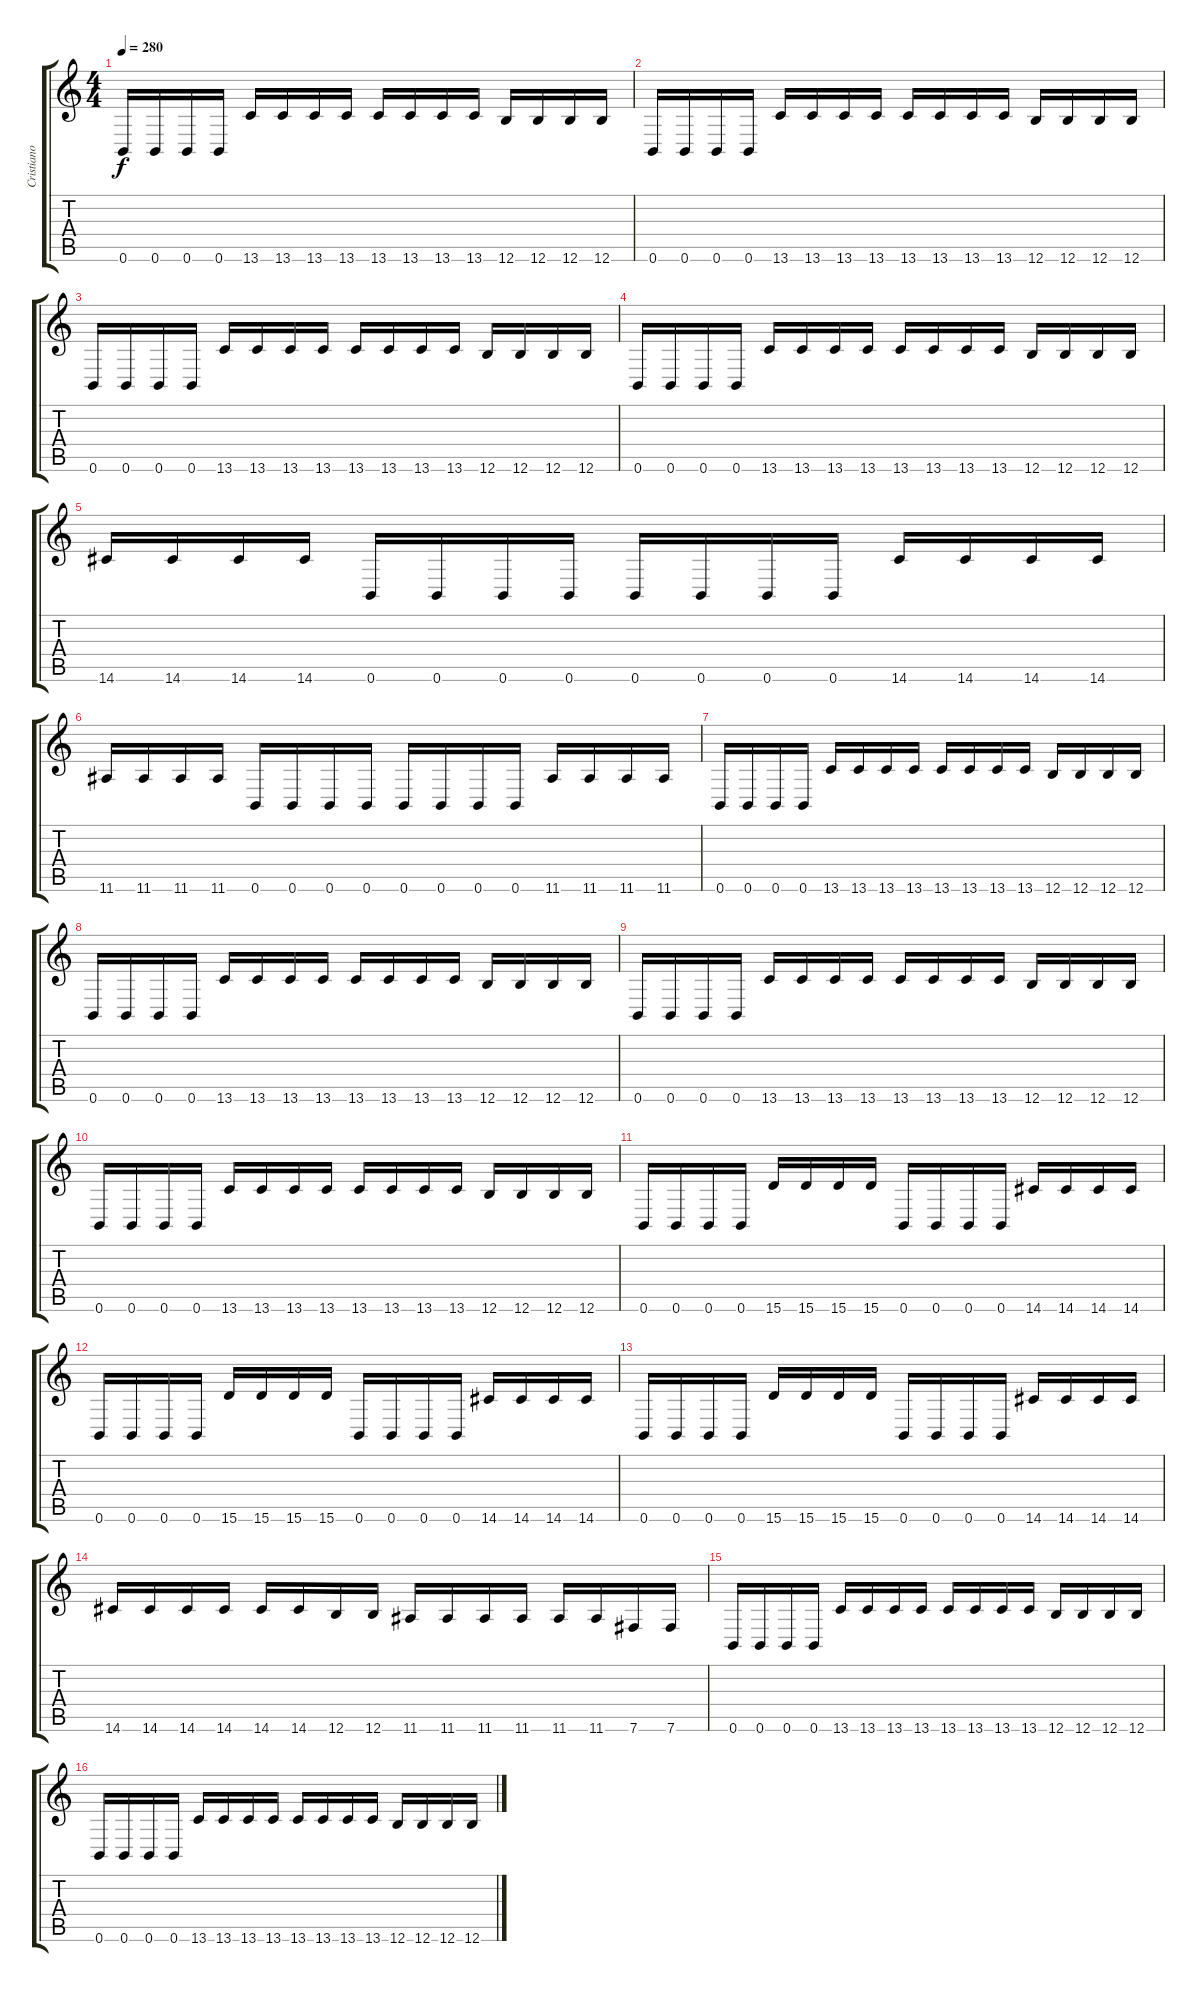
\track ("Cristiano Trionfera" "Cristiano ") {instrument distortionguitar}
\staff {score tabs}
\tuning (B3 Gb3 D3 A2 E2 B1) {hide}
\ts (4 4)
\tempo 280
\clef g2
\ks c
0.6.16{dy f} 0.6.16 0.6.16 0.6.16 13.6.16 13.6.16 13.6.16 13.6.16 13.6.16 13.6.16 13.6.16 13.6.16 12.6.16 12.6.16 12.6.16 12.6.16 |
0.6.16 0.6.16 0.6.16 0.6.16 13.6.16 13.6.16 13.6.16 13.6.16 13.6.16 13.6.16 13.6.16 13.6.16 12.6.16 12.6.16 12.6.16 12.6.16 |
0.6.16 0.6.16 0.6.16 0.6.16 13.6.16 13.6.16 13.6.16 13.6.16 13.6.16 13.6.16 13.6.16 13.6.16 12.6.16 12.6.16 12.6.16 12.6.16 |
0.6.16 0.6.16 0.6.16 0.6.16 13.6.16 13.6.16 13.6.16 13.6.16 13.6.16 13.6.16 13.6.16 13.6.16 12.6.16 12.6.16 12.6.16 12.6.16 |
14.6.16 14.6.16 14.6.16 14.6.16 0.6.16 0.6.16 0.6.16 0.6.16 0.6.16 0.6.16 0.6.16 0.6.16 14.6.16 14.6.16 14.6.16 14.6.16 |
11.6.16 11.6.16 11.6.16 11.6.16 0.6.16 0.6.16 0.6.16 0.6.16 0.6.16 0.6.16 0.6.16 0.6.16 11.6.16 11.6.16 11.6.16 11.6.16 |
0.6.16 0.6.16 0.6.16 0.6.16 13.6.16 13.6.16 13.6.16 13.6.16 13.6.16 13.6.16 13.6.16 13.6.16 12.6.16 12.6.16 12.6.16 12.6.16 |
0.6.16 0.6.16 0.6.16 0.6.16 13.6.16 13.6.16 13.6.16 13.6.16 13.6.16 13.6.16 13.6.16 13.6.16 12.6.16 12.6.16 12.6.16 12.6.16 |
0.6.16 0.6.16 0.6.16 0.6.16 13.6.16 13.6.16 13.6.16 13.6.16 13.6.16 13.6.16 13.6.16 13.6.16 12.6.16 12.6.16 12.6.16 12.6.16 |
0.6.16 0.6.16 0.6.16 0.6.16 13.6.16 13.6.16 13.6.16 13.6.16 13.6.16 13.6.16 13.6.16 13.6.16 12.6.16 12.6.16 12.6.16 12.6.16 |
0.6.16 0.6.16 0.6.16 0.6.16 15.6.16 15.6.16 15.6.16 15.6.16 0.6.16 0.6.16 0.6.16 0.6.16 14.6.16 14.6.16 14.6.16 14.6.16 |
0.6.16 0.6.16 0.6.16 0.6.16 15.6.16 15.6.16 15.6.16 15.6.16 0.6.16 0.6.16 0.6.16 0.6.16 14.6.16 14.6.16 14.6.16 14.6.16 |
0.6.16 0.6.16 0.6.16 0.6.16 15.6.16 15.6.16 15.6.16 15.6.16 0.6.16 0.6.16 0.6.16 0.6.16 14.6.16 14.6.16 14.6.16 14.6.16 |
14.6.16 14.6.16 14.6.16 14.6.16 14.6.16 14.6.16 12.6.16 12.6.16 11.6.16 11.6.16 11.6.16 11.6.16 11.6.16 11.6.16 7.6.16 7.6.16 |
0.6.16 0.6.16 0.6.16 0.6.16 13.6.16 13.6.16 13.6.16 13.6.16 13.6.16 13.6.16 13.6.16 13.6.16 12.6.16 12.6.16 12.6.16 12.6.16 |
0.6.16 0.6.16 0.6.16 0.6.16 13.6.16 13.6.16 13.6.16 13.6.16 13.6.16 13.6.16 13.6.16 13.6.16 12.6.16 12.6.16 12.6.16 12.6.16
